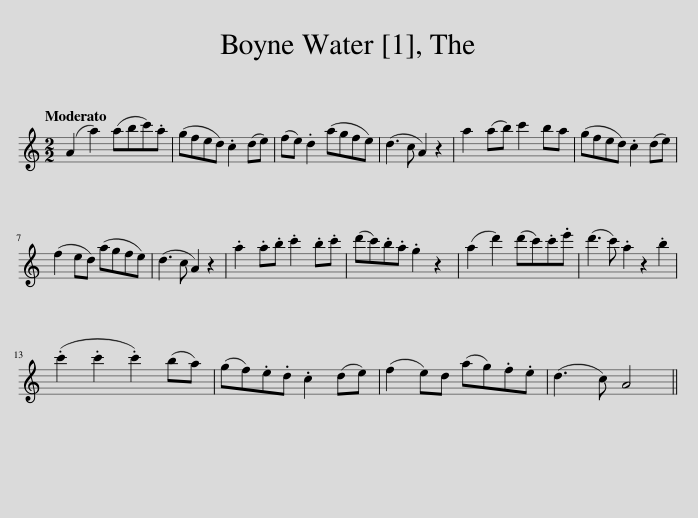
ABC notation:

X:1
L:1/8
Q:1/4=104
M:2/2
I:linebreak $
K:C
V:1 treble
V:1
 (A2 a2) (abc').a | (gfed) .c2 (de) | (fe) .d2 (agfe) | (d3 c A2) z2 | a2 (ab) c'2 ba | %5
 (gfed) .c2 (de) |$ (f2 ed) (agfe) | (d3 c A2) z2 | .a2 .a.b .c'2 .b.c' | (d'c').b.a .g2 z2 | %10
 (a2 d'2) (d'c').c'.e' | (d'3 c') .a2 z2 .b2 |$ (.c'2 .c'2 .c'2) (ba) | (gf).e.d .c2 (de) | (f2 e)d (ag).f.e | %15
 (d3 c) A4 || %16
